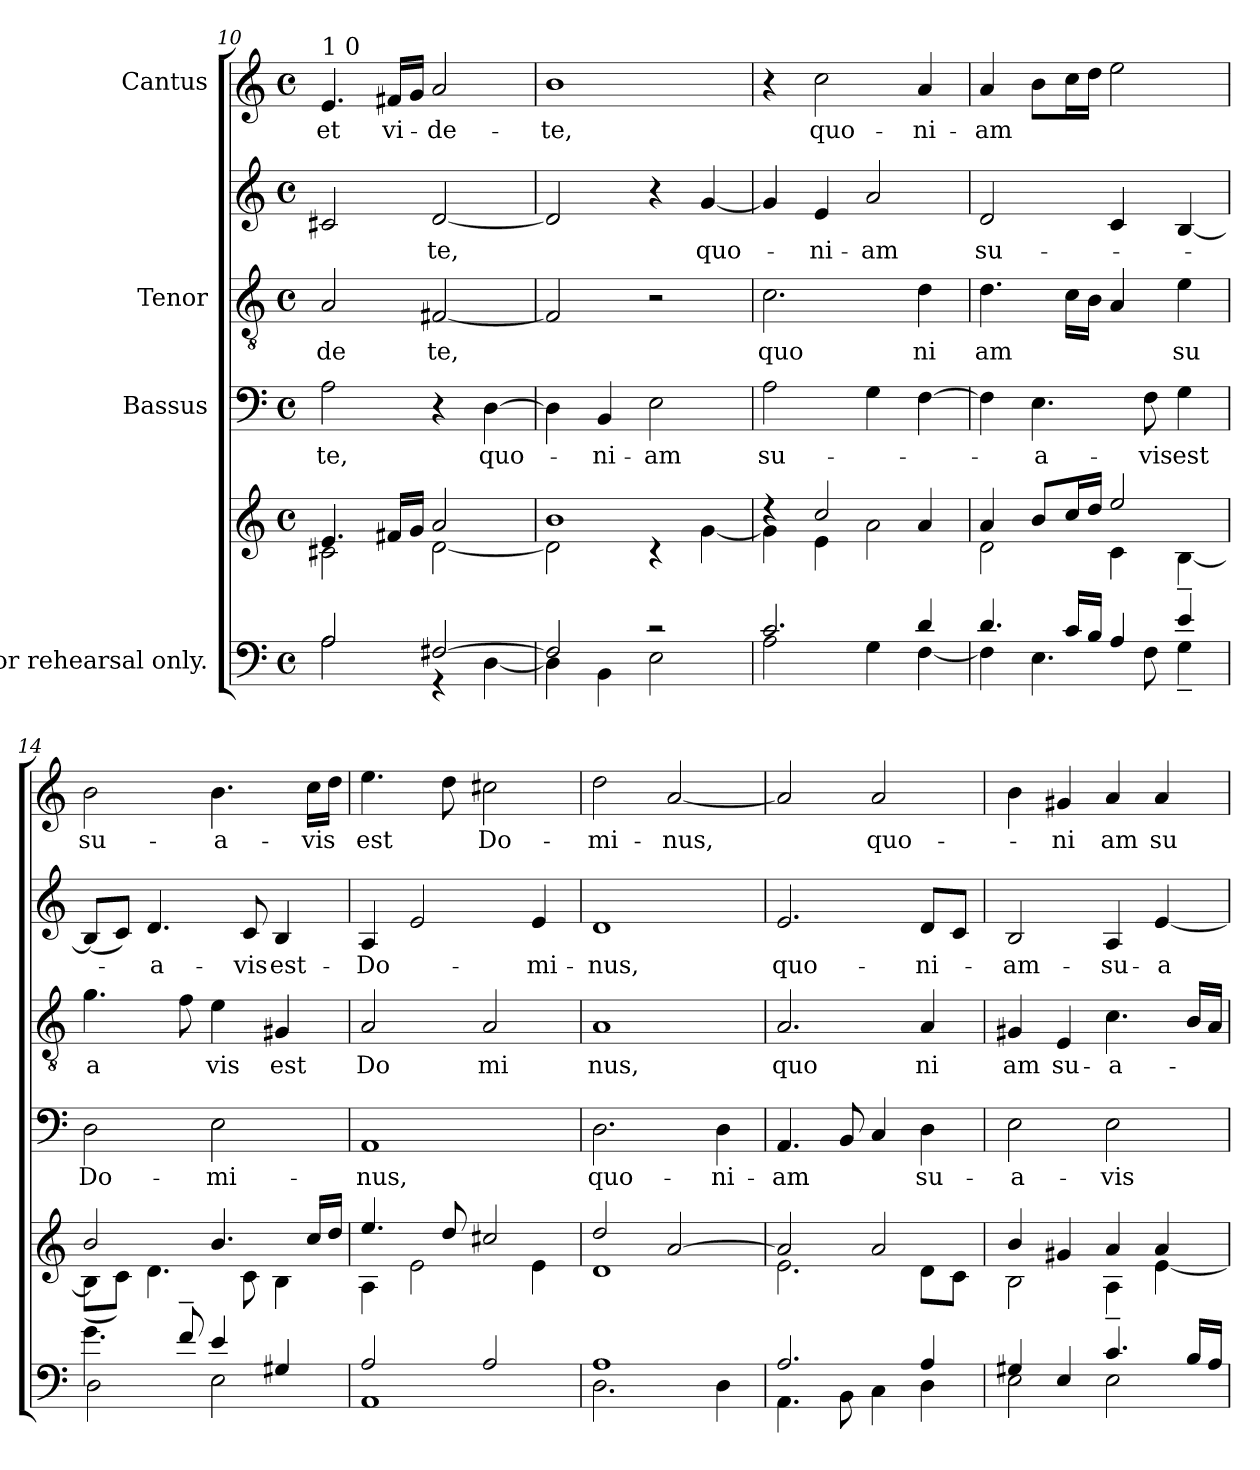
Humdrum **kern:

**kern	**kern	**kern	**text	**kern	**text	**kern	**text	**kern	**text
*part5	*part5	*part4	*part4	*part3	*part3	*part2	*part2	*part1	*part1
*staff6	*staff5	*staff4	*staff4	*staff3	*staff3	*staff2	*staff2	*staff1	*staff1
*I"for rehearsal only.	*	*I"Bassus	*	*I"Tenor	*	*I""#tus	*	*I"Cantus	*
!!LO:LB:g=z
*clefF4	*clefG2	*clefF4	*	*clefGv2	*	*clefG2	*	*clefG2	*
*k[]	*k[]	*k[]	*	*k[]	*	*k[]	*	*k[]	*
*C:	*C:	*C:	*	*C:	*	*C:	*	*C:	*
*M4/4	*M4/4	*M4/4	*	*M4/4	*	*M4/4	*	*M4/4	*
*met(c)	*met(c)	*met(c)	*	*met(c)	*	*met(c)	*	*met(c)	*
=10	=10	=10	=10	=10	=10	=10	=10	=10	=10
*^	*^	*	*	*	*	*	*	*	*
!	!	!	!	!	!	!	!	!	!	!LO:TX:a:t=1 0	!
!	!	!	!	!	!LO:LY:b	!	!LO:LY:b	!	!	!	!LO:LY:b
2A/	2A\	4.e/	2c#X\	2A\	-te,	2A/	-de	2c#X/	.	4.e/	et
!	!	!	!	!	!	!	!	!	!	!	!LO:LY:b
.	.	16f#X/LL	.	.	.	.	.	.	.	16f#X/LL	vi-
.	.	16g/JJ	.	.	.	.	.	.	.	16g/JJ	.
!	!	!	!	!	!	!	!LO:LY:b	!	!LO:LY:b	!	!LO:LY:b
[>2F#X/	4rGG	2a/	[<2d\	4r	.	[<2F#X/	te,	[<2d/	te,	2a/	-de-
!	!	!	!	!	!LO:LY:b	!	!	!	!	!	!
.	[<4D\	.	.	[>4D\	quo-	.	.	.	.	.	.
=11	=11	=11	=11	=11	=11	=11	=11	=11	=11	=11	=11
!	!	!	!	!	!	!	!	!	!	!	!LO:LY:b
2F#/]	4D\]	1b	2d\]	4D\]	.	2F#/]	.	2d/]	.	1b	-te,
!	!	!	!	!	!LO:LY:b	!	!	!	!	!	!
.	4BB\	.	.	4BB/	-ni-	.	.	.	.	.	.
!	!	!	!	!	!LO:LY:b	!	!	!	!	!	!
2rc	2E\	.	4rc	2E\	-am	2r	.	4r	.	.	.
!	!	!	!	!	!	!	!	!	!LO:LY:b	!	!
.	.	.	[<4g\	.	.	.	.	[<4g/	quo-	.	.
=12	=12	=12	=12	=12	=12	=12	=12	=12	=12	=12	=12
!	!	!	!	!	!LO:LY:b	!	!LO:LY:b	!	!	!	!
2.c/	2A\	4rdd	4g\]	2A\	su-	2.c\	quo	4g/]	.	4r	.
!	!	!	!	!	!	!	!	!	!LO:LY:b	!	!LO:LY:b
.	.	2cc/	4e\	.	.	.	.	4e/	-ni-	2cc\	quo-
!	!	!	!	!	!	!	!	!	!LO:LY:b	!	!
.	4G\	.	2a\	4G\	.	.	.	2a/	-am	.	.
!	!	!	!	!	!	!	!LO:LY:b	!	!	!	!LO:LY:b
4d/	[<4F\	4a/	.	[>4F\	.	4d\	ni	.	.	4a/	-ni-
=13	=13	=13	=13	=13	=13	=13	=13	=13	=13	=13	=13
!	!	!	!	!	!	!	!LO:LY:b	!	!LO:LY:b	!	!LO:LY:b
4.d/	4F\]	4a/	2d\	4F\]	.	4.d\	am	2d/	su-	4a/	-am
!	!	!	!	!	!LO:LY:b	!	!	!	!	!	!
.	4.E\	8b/L	.	4.E\	-a-	.	.	.	.	8b\L	.
16c/LL	.	16cc/L	.	.	.	16c\LL	.	.	.	16cc\L	.
16B/JJ	.	16dd/JJ	.	.	.	16B\JJ	.	.	.	16dd\JJ	.
4A/	.	2ee/	4c\	.	.	4A/	.	4c/	.	2ee\	.
!	!	!	!	!	!LO:LY:b	!	!	!	!	!	!
.	8F\	.	.	8F\	-vis	.	.	.	.	.	.
!	!	!	!	!	!LO:LY:b	!	!LO:LY:b	!	!	!	!
4e/	4G~<\	.	[<4B~<\	4G\	est	4e\	su	[<4B/	.	.	.
=14	=14	=14	=14	=14	=14	=14	=14	=14	=14	=14	=14
!	!	!	!	!	!LO:LY:b	!	!LO:LY:b	!	!	!	!LO:LY:b
4.g\	2D\	2b/	(>8B\L]	2D\	Do-	4.g\	a	(>8B/L]	.	2b\	su-
.	.	.	8c\J)	.	.	.	.	8c/J)	.	.	.
!	!	!	!	!	!	!	!	!	!LO:LY:b	!	!
.	.	.	4.d\	.	.	.	.	4.d/	-a-	.	.
8f~>/	.	.	.	.	.	8f\	.	.	.	.	.
!	!	!	!	!	!LO:LY:b	!	!LO:LY:b	!	!	!	!LO:LY:b
4e/	2E\	4.b/	.	2E\	-mi-	4e\	vis	.	.	4.b\	-a-
!	!	!	!	!	!	!	!	!	!LO:LY:b	!	!
.	.	.	8c\	.	.	.	.	8c/	-vis	.	.
!	!	!	!	!	!	!	!LO:LY:b	!	!LO:LY:b	!	!
4G#X/	.	.	4B\	.	.	4G#X/	est	4B/	est-	.	.
!	!	!	!	!	!	!	!	!	!	!	!LO:LY:b
.	.	16cc/LL	.	.	.	.	.	.	.	16cc\LL	-vis
.	.	16dd/JJ	.	.	.	.	.	.	.	16dd\JJ	.
=15	=15	=15	=15	=15	=15	=15	=15	=15	=15	=15	=15
!	!	!	!	!	!LO:LY:b	!	!LO:LY:b	!	!LO:LY:b	!	!LO:LY:b
2A/	1AA	4.ee/	4A\	1AA	-nus,	2A/	Do	4A/	-Do-	4.ee\	est
.	.	.	2e\	.	.	.	.	2e/	.	.	.
.	.	8dd/	.	.	.	.	.	.	.	8dd\	.
!	!	!	!	!	!	!	!LO:LY:b	!	!	!	!LO:LY:b
2A/	.	2cc#X/	.	.	.	2A/	mi	.	.	2cc#X\	Do-
!	!	!	!	!	!	!	!	!	!LO:LY:b	!	!
.	.	.	4e\	.	.	.	.	4e/	-mi-	.	.
=16	=16	=16	=16	=16	=16	=16	=16	=16	=16	=16	=16
!	!	!	!	!	!LO:LY:b	!	!LO:LY:b	!	!LO:LY:b	!	!LO:LY:b
1A	2.D\	2dd/	1d	2.D\	quo-	1A	nus,	1d	-nus,	2dd\	-mi-
!	!	!	!	!	!	!	!	!	!	!	!LO:LY:b
.	.	[>2a/	.	.	.	.	.	.	.	[<2a/	-nus,
!	!	!	!	!	!LO:LY:b	!	!	!	!	!	!
.	4D\	.	.	4D\	-ni-	.	.	.	.	.	.
=17	=17	=17	=17	=17	=17	=17	=17	=17	=17	=17	=17
!	!	!	!	!	!LO:LY:b	!	!LO:LY:b	!	!LO:LY:b	!	!
2.A/	4.AA\	2a/]	2.e\	4.AA/	-am	2.A/	quo	2.e/	quo-	2a/]	.
.	8BB\	.	.	8BB/	.	.	.	.	.	.	.
!	!	!	!	!	!	!	!	!	!	!	!LO:LY:b
.	4C\	2a/	.	4C/	.	.	.	.	.	2a/	quo-
!	!	!	!	!	!LO:LY:b	!	!LO:LY:b	!	!LO:LY:b	!	!
4A/	4D\	.	8d\L	4D\	su-	4A/	ni	8d/L	-ni-	.	.
.	.	.	8c\J	.	.	.	.	8c/J	.	.	.
!!LO:PB:g=z
=18	=18	=18	=18	=18	=18	=18	=18	=18	=18	=18	=18
!	!	!	!	!	!LO:LY:b	!	!LO:LY:b	!	!LO:LY:b	!	!
4G#X/	2E\	4b/	2B\	2E\	-a-	4G#X/	am	2B/	-am-	4b\	.
!	!	!	!	!	!	!	!LO:LY:b	!	!	!	!LO:LY:b
4E/	.	4g#X/	.	.	.	4E/	su-	.	.	4g#X/	-ni
!	!	!	!	!	!LO:LY:b	!	!LO:LY:b	!	!LO:LY:b	!	!LO:LY:b
4.c/	2E\	4a/	4A~<\	2E\	-vis	4.c\	-a-	4A/	-su-	4a/	am
!	!	!	!	!	!	!	!	!	!LO:LY:b	!	!LO:LY:b
.	.	4a/	[<4e\	.	.	.	.	[<4e/	-a-	4a/	su
16B/LL	.	.	.	.	.	16B/LL	.	.	.	.	.
16A/JJ	.	.	.	.	.	16A/JJ	.	.	.	.	.
*v	*v	*	*	*	*	*	*	*	*	*	*
*	*v	*v	*	*	*	*	*	*	*	*
=	=	=	=	=	=	=	=	=	=
*-	*-	*-	*-	*-	*-	*-	*-	*-	*-
